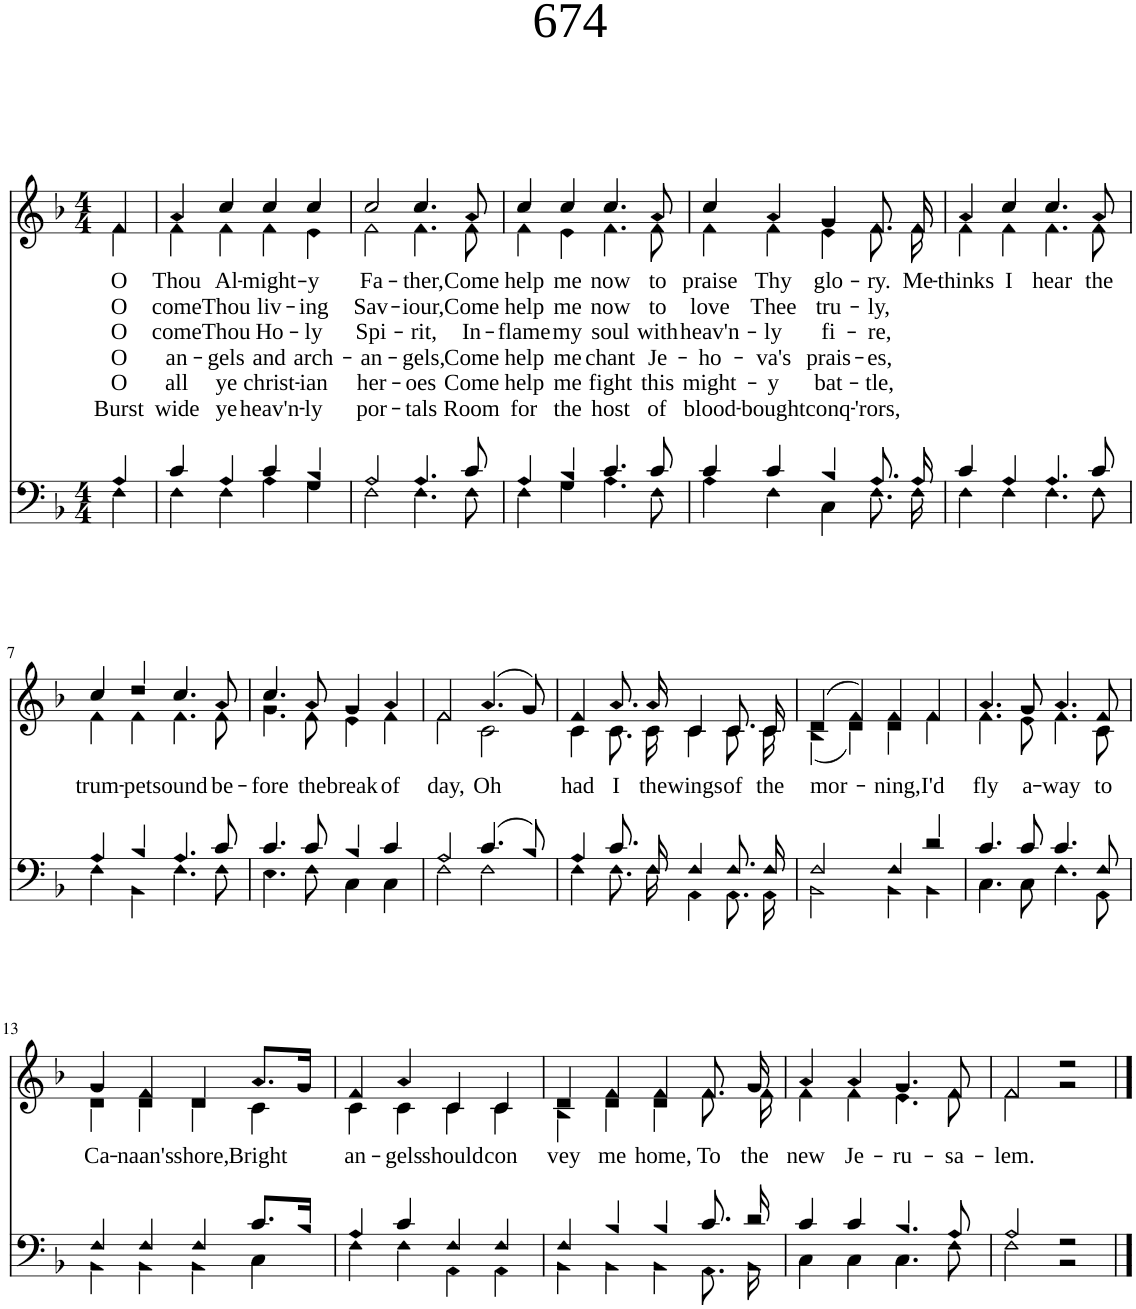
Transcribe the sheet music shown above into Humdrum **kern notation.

**kern	**kern	**text	**text	**text	**text	**text	**text
*part2	*part1	*part1	*part1	*part1	*part1	*part1	*part1
*staff2	*staff1	*staff1	*staff1	*staff1	*staff1	*staff1	*staff1
*I"Bass	*I"Soprano	*	*	*	*	*	*
*clefF4	*clefG2	*	*	*	*	*	*
*k[b-]	*k[b-]	*	*	*	*	*	*
*M4/4	*M4/4	*	*	*	*	*	*
=1	=1	=1	=1	=1	=1	=1	=1
*^	*	*	*	*	*	*	*
!	!	!	!LO:LY:b	!LO:LY:b	!LO:LY:b	!LO:LY:b	!LO:LY:b	!LO:LY:b
*	*	*^	*	*	*	*	*	*
4A/	4F\	4f/	4f\	O	O	O	O	O	Burst
=2	=2	=2	=2	=2	=2	=2	=2	=2	=2
!	!	!	!	!LO:LY:b	!LO:LY:b	!LO:LY:b	!LO:LY:b	!LO:LY:b	!LO:LY:b
4c/	4F\	4a/	4f\	Thou	come	come	an-	all	wide
!	!	!	!	!LO:LY:b	!LO:LY:b	!LO:LY:b	!LO:LY:b	!LO:LY:b	!LO:LY:b
4A/	4F\	4cc/	4f\	Al-	Thou	Thou	-gels	ye	ye
!	!	!	!	!LO:LY:b	!LO:LY:b	!LO:LY:b	!LO:LY:b	!LO:LY:b	!LO:LY:b
4c/	4A\	4cc/	4f\	-might-	liv-	Ho-	and	christ-	heav'n-
!	!	!	!	!LO:LY:b	!LO:LY:b	!LO:LY:b	!LO:LY:b	!LO:LY:b	!LO:LY:b
4B-/	4G\	4cc/	4e\	-y	-ing	-ly	arch-	-ian	-ly
=3	=3	=3	=3	=3	=3	=3	=3	=3	=3
!	!	!	!	!LO:LY:b	!LO:LY:b	!LO:LY:b	!LO:LY:b	!LO:LY:b	!LO:LY:b
2A/	2F\	2cc/	2f\	Fa-	Sav-	Spi-	-an-	her-	por-
!	!	!	!	!LO:LY:b	!LO:LY:b	!LO:LY:b	!LO:LY:b	!LO:LY:b	!LO:LY:b
4.A/	4.F\	4.cc/	4.f\	-ther,	-iour,	-rit,	-gels,	-oes	-tals
!	!	!	!	!LO:LY:b	!LO:LY:b	!LO:LY:b	!LO:LY:b	!LO:LY:b	!LO:LY:b
8c/	8F\	8a/	8f\	Come	Come	In-	Come	Come	Room
=4	=4	=4	=4	=4	=4	=4	=4	=4	=4
!	!	!	!	!LO:LY:b	!LO:LY:b	!LO:LY:b	!LO:LY:b	!LO:LY:b	!LO:LY:b
4A/	4F\	4cc/	4f\	help	help	-flame	help	help	for
!	!	!	!	!LO:LY:b	!LO:LY:b	!LO:LY:b	!LO:LY:b	!LO:LY:b	!LO:LY:b
4B-/	4G\	4cc/	4e\	me	me	my	me	me	the
!	!	!	!	!LO:LY:b	!LO:LY:b	!LO:LY:b	!LO:LY:b	!LO:LY:b	!LO:LY:b
4.c/	4.A\	4.cc/	4.f\	now	now	soul	chant	fight	host
!	!	!	!	!LO:LY:b	!LO:LY:b	!LO:LY:b	!LO:LY:b	!LO:LY:b	!LO:LY:b
8c/	8F\	8a/	8f\	to	to	with	Je-	this	of
=5	=5	=5	=5	=5	=5	=5	=5	=5	=5
!	!	!	!	!LO:LY:b	!LO:LY:b	!LO:LY:b	!LO:LY:b	!LO:LY:b	!LO:LY:b
4c/	4A\	4cc/	4f\	praise	love	heav'n-	-ho-	might-	blood-
!	!	!	!	!LO:LY:b	!LO:LY:b	!LO:LY:b	!LO:LY:b	!LO:LY:b	!LO:LY:b
4c/	4F\	4a/	4f\	Thy	Thee	-ly	-va's	-y	-bought
!	!	!	!	!LO:LY:b	!LO:LY:b	!LO:LY:b	!LO:LY:b	!LO:LY:b	!LO:LY:b
4B-/	4C\	4g/	4e\	glo-	tru-	fi-	prais-	bat-	conq-
!	!	!	!	!LO:LY:b	!LO:LY:b	!LO:LY:b	!LO:LY:b	!LO:LY:b	!LO:LY:b
8.A/	8.F\	8.f/	8.f\	-ry.	-ly,	-re,	-es,	-tle,	-'rors,
!	!	!	!	!LO:LY:b	!	!	!	!	!
16A/	16F\	16f/	16f\	Me-	.	.	.	.	.
=6	=6	=6	=6	=6	=6	=6	=6	=6	=6
!	!	!	!	!LO:LY:b	!	!	!	!	!
4c/	4F\	4a/	4f\	-thinks	.	.	.	.	.
!	!	!	!	!LO:LY:b	!	!	!	!	!
4A/	4F\	4cc/	4f\	I	.	.	.	.	.
!	!	!	!	!LO:LY:b	!	!	!	!	!
4.A/	4.F\	4.cc/	4.f\	hear	.	.	.	.	.
!	!	!	!	!LO:LY:b	!	!	!	!	!
8c/	8F\	8a/	8f\	the	.	.	.	.	.
!!LO:LB:g=z	!!
=7	=7	=7	=7	=7	=7	=7	=7	=7	=7
!	!	!	!	!LO:LY:b	!	!	!	!	!
4A/	4F\	4cc/	4f\	trum-	.	.	.	.	.
!	!	!	!	!LO:LY:b	!	!	!	!	!
4B-/	4BB-\	4dd/	4f\	-pet	.	.	.	.	.
!	!	!	!	!LO:LY:b	!	!	!	!	!
4.A/	4.F\	4.cc/	4.f\	sound	.	.	.	.	.
!	!	!	!	!LO:LY:b	!	!	!	!	!
8c/	8F\	8a/	8f\	be-	.	.	.	.	.
=8	=8	=8	=8	=8	=8	=8	=8	=8	=8
!	!	!	!	!LO:LY:b	!	!	!	!	!
4.c/	4.E\	4.cc/	4.g\	-fore	.	.	.	.	.
!	!	!	!	!LO:LY:b	!	!	!	!	!
8c/	8F\	8a/	8f\	the	.	.	.	.	.
!	!	!	!	!LO:LY:b	!	!	!	!	!
4B-/	4C\	4g/	4e\	break	.	.	.	.	.
!	!	!	!	!LO:LY:b	!	!	!	!	!
4c/	4C\	4a/	4f\	of	.	.	.	.	.
=9	=9	=9	=9	=9	=9	=9	=9	=9	=9
!	!	!	!	!LO:LY:b	!	!	!	!	!
2A/	2F\	2f/	2f\	day,	.	.	.	.	.
!	!	!	!	!LO:LY:b	!	!	!	!	!
(4.c/	2F\	(4.a/	2c\	Oh	.	.	.	.	.
8B-/)	.	8g/)	.	.	.	.	.	.	.
=10	=10	=10	=10	=10	=10	=10	=10	=10	=10
!	!	!	!	!LO:LY:b	!	!	!	!	!
4A/	4F\	4f/	4c\	had	.	.	.	.	.
!	!	!	!	!LO:LY:b	!	!	!	!	!
8.c/	8.F\	8.a/	8.c\	I	.	.	.	.	.
!	!	!	!	!LO:LY:b	!	!	!	!	!
16F/	16F\	16a/	16c\	the	.	.	.	.	.
!	!	!	!	!LO:LY:b	!	!	!	!	!
4F/	4AA\	4c/	4c\	wings	.	.	.	.	.
!	!	!	!	!LO:LY:b	!	!	!	!	!
8.F/	8.AA\	8.c/	8.c\	of	.	.	.	.	.
!	!	!	!	!LO:LY:b	!	!	!	!	!
16F/	16AA\	16c/	16c\	the	.	.	.	.	.
=11	=11	=11	=11	=11	=11	=11	=11	=11	=11
!	!	!	!	!LO:LY:b	!	!	!	!	!
2F/	2BB-\	(4d/	(4B-\	mor-	.	.	.	.	.
.	.	4f/)	4d\)	.	.	.	.	.	.
!	!	!	!	!LO:LY:b	!	!	!	!	!
4F/	4BB-\	4f/	4d\	-ning,	.	.	.	.	.
!	!	!	!	!LO:LY:b	!	!	!	!	!
4d/	4BB-\	4f/	4f\	I'd	.	.	.	.	.
=12	=12	=12	=12	=12	=12	=12	=12	=12	=12
!	!	!	!	!LO:LY:b	!	!	!	!	!
4.c/	4.C\	4.a/	4.f\	fly	.	.	.	.	.
!	!	!	!	!LO:LY:b	!	!	!	!	!
8c/	8C\	8g/	8e\	a-	.	.	.	.	.
!	!	!	!	!LO:LY:b	!	!	!	!	!
4.c/	4.F\	4.a/	4.f\	-way	.	.	.	.	.
!	!	!	!	!LO:LY:b	!	!	!	!	!
8F/	8AA\	8f/	8c\	to	.	.	.	.	.
!!LO:LB:g=z	!!
=13	=13	=13	=13	=13	=13	=13	=13	=13	=13
!	!	!	!	!LO:LY:b	!	!	!	!	!
4F/	4BB-\	4g/	4d\	Ca-	.	.	.	.	.
!	!	!	!	!LO:LY:b	!	!	!	!	!
4F/	4BB-\	4f/	4d\	-naan's	.	.	.	.	.
!	!	!	!	!LO:LY:b	!	!	!	!	!
4F/	4BB-\	4d/	4d\	shore,	.	.	.	.	.
!	!	!	!	!LO:LY:b	!	!	!	!	!
8.c/L	4C\	8.a/L	4c\	Bright	.	.	.	.	.
16B-/Jk	.	16g/Jk	.	.	.	.	.	.	.
=14	=14	=14	=14	=14	=14	=14	=14	=14	=14
!	!	!	!	!LO:LY:b	!	!	!	!	!
4A/	4F\	4f/	4c\	an-	.	.	.	.	.
!	!	!	!	!LO:LY:b	!	!	!	!	!
4c/	4F\	4a/	4c\	-gels	.	.	.	.	.
!	!	!	!	!LO:LY:b	!	!	!	!	!
4F/	4AA\	4c/	4c\	should	.	.	.	.	.
!	!	!	!	!LO:LY:b	!	!	!	!	!
4F/	4AA\	4c/	4c\	con	.	.	.	.	.
=15	=15	=15	=15	=15	=15	=15	=15	=15	=15
!	!	!	!	!LO:LY:b	!	!	!	!	!
4F/	4BB-\	4d/	4B-\	vey	.	.	.	.	.
!	!	!	!	!LO:LY:b	!	!	!	!	!
4B-/	4BB-\	4f/	4d\	me	.	.	.	.	.
!	!	!	!	!LO:LY:b	!	!	!	!	!
4B-/	4BB-\	4f/	4d\	home,	.	.	.	.	.
!	!	!	!	!LO:LY:b	!	!	!	!	!
8.c/	8.AA\	8.f/	8.f\	To	.	.	.	.	.
!	!	!	!	!LO:LY:b	!	!	!	!	!
16d/	16BB-\	16g/	16f\	the	.	.	.	.	.
=16	=16	=16	=16	=16	=16	=16	=16	=16	=16
!	!	!	!	!LO:LY:b	!	!	!	!	!
4c/	4C\	4a/	4f\	new	.	.	.	.	.
!	!	!	!	!LO:LY:b	!	!	!	!	!
4c/	4C\	4a/	4f\	Je-	.	.	.	.	.
!	!	!	!	!LO:LY:b	!	!	!	!	!
4.B-/	4.C\	4.g/	4.e\	-ru-	.	.	.	.	.
!	!	!	!	!LO:LY:b	!	!	!	!	!
8A/	8F\	8f/	8f\	-sa-	.	.	.	.	.
=17	=17	=17	=17	=17	=17	=17	=17	=17	=17
!	!	!	!	!LO:LY:b	!	!	!	!	!
2A/	2F\	2f/	2f\	-lem.	.	.	.	.	.
2r	2r	2r	2r	.	.	.	.	.	.
*v	*v	*	*	*	*	*	*	*	*
*	*v	*v	*	*	*	*	*	*
==	==	==	==	==	==	==	==
*-	*-	*-	*-	*-	*-	*-	*-
